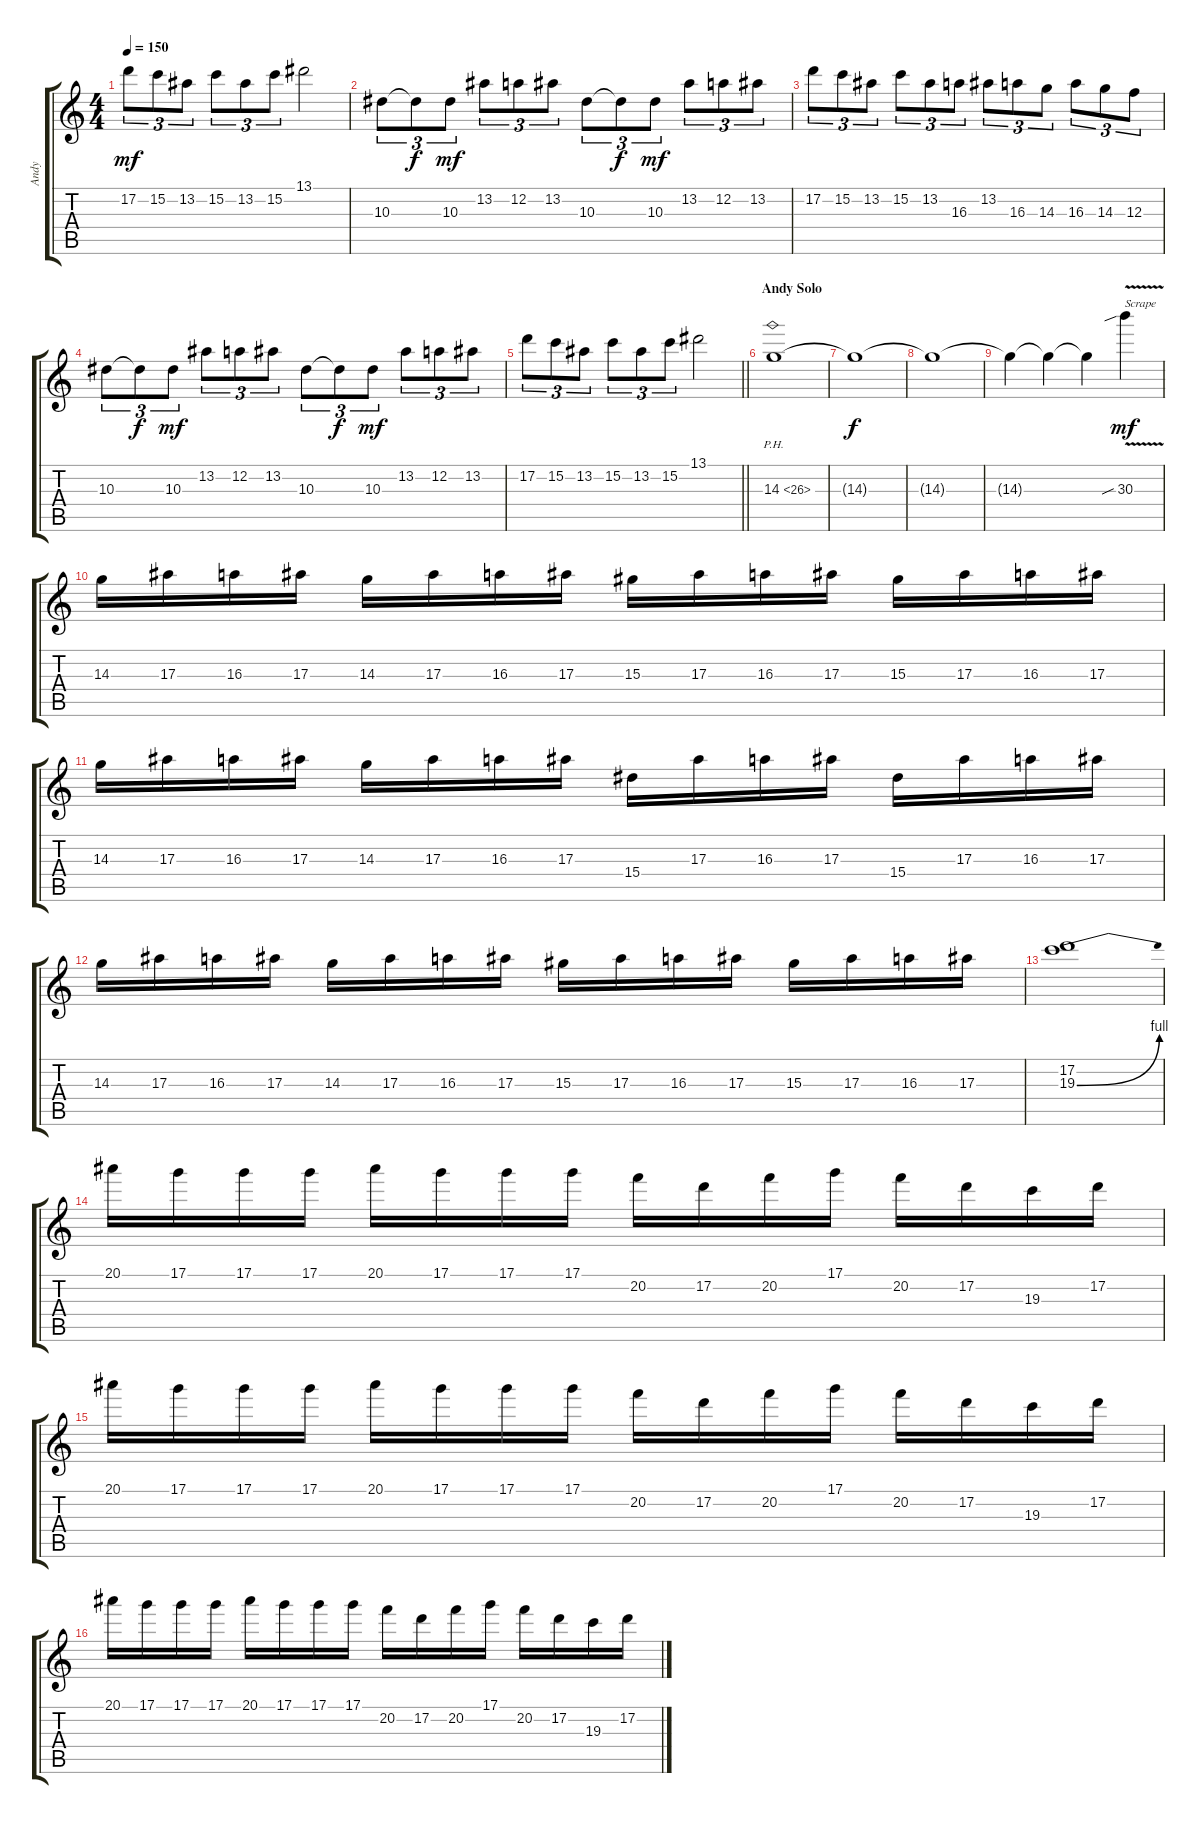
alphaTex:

\track ("Andy" "Andy") {instrument electricguitarjazz}
\staff {score tabs}
\tuning (D4 A3 F3 C3 G2 D2) {hide}
\ts (4 4)
\tempo 150
\clef g2
\ks c
17.2.8{tu (3 2) dy mf} 15.2.8{tu (3 2)} 13.2.8{tu (3 2)} 15.2.8{tu (3 2)} 13.2.8{tu (3 2)} 15.2.8{tu (3 2)} 13.1.2 |
10.3.8{tu (3 2)} 10.3{t}.8{tu (3 2) dy f} 10.3.8{tu (3 2) dy mf} 13.2.8{tu (3 2)} 12.2.8{tu (3 2)} 13.2.8{tu (3 2)} 10.3.8{tu (3 2)} 10.3{t}.8{tu (3 2) dy f} 10.3.8{tu (3 2) dy mf} 13.2.8{tu (3 2)} 12.2.8{tu (3 2)} 13.2.8{tu (3 2)} |
17.2.8{tu (3 2)} 15.2.8{tu (3 2)} 13.2.8{tu (3 2)} 15.2.8{tu (3 2)} 13.2.8{tu (3 2)} 16.3.8{tu (3 2)} 13.2.8{tu (3 2)} 16.3.8{tu (3 2)} 14.3.8{tu (3 2)} 16.3.8{tu (3 2)} 14.3.8{tu (3 2)} 12.3.8{tu (3 2)} |
10.3.8{tu (3 2)} 10.3{t}.8{tu (3 2) dy f} 10.3.8{tu (3 2) dy mf} 13.2.8{tu (3 2)} 12.2.8{tu (3 2)} 13.2.8{tu (3 2)} 10.3.8{tu (3 2)} 10.3{t}.8{tu (3 2) dy f} 10.3.8{tu (3 2) dy mf} 13.2.8{tu (3 2)} 12.2.8{tu (3 2)} 13.2.8{tu (3 2)} |
\barLineRight lightlight
17.2.8{tu (3 2)} 15.2.8{tu (3 2)} 13.2.8{tu (3 2)} 15.2.8{tu (3 2)} 13.2.8{tu (3 2)} 15.2.8{tu (3 2)} 13.1.2 |
\section ("" "Andy Solo")
14.3{ph 12}.1 |
14.3{t}.1{dy f} |
14.3{t}.1 |
14.3{t}.4 14.3{t}.4 14.3{t}.4 30.3{v sib}.4{txt "Scrape" dy mf} |
14.3.16 17.3.16 16.3.16 17.3.16 14.3.16 17.3.16 16.3.16 17.3.16 15.3.16 17.3.16 16.3.16 17.3.16 15.3.16 17.3.16 16.3.16 17.3.16 |
14.3.16 17.3.16 16.3.16 17.3.16 14.3.16 17.3.16 16.3.16 17.3.16 15.4.16 17.3.16 16.3.16 17.3.16 15.4.16 17.3.16 16.3.16 17.3.16 |
14.3.16 17.3.16 16.3.16 17.3.16 14.3.16 17.3.16 16.3.16 17.3.16 15.3.16 17.3.16 16.3.16 17.3.16 15.3.16 17.3.16 16.3.16 17.3.16 |
(17.2 19.3{be (bend 0 0 60 4)}).1 |
20.1.16 17.1.16 17.1.16 17.1.16 20.1.16 17.1.16 17.1.16 17.1.16 20.2.16 17.2.16 20.2.16 17.1.16 20.2.16 17.2.16 19.3.16 17.2.16 |
20.1.16 17.1.16 17.1.16 17.1.16 20.1.16 17.1.16 17.1.16 17.1.16 20.2.16 17.2.16 20.2.16 17.1.16 20.2.16 17.2.16 19.3.16 17.2.16 |
20.1.16 17.1.16 17.1.16 17.1.16 20.1.16 17.1.16 17.1.16 17.1.16 20.2.16 17.2.16 20.2.16 17.1.16 20.2.16 17.2.16 19.3.16 17.2.16
